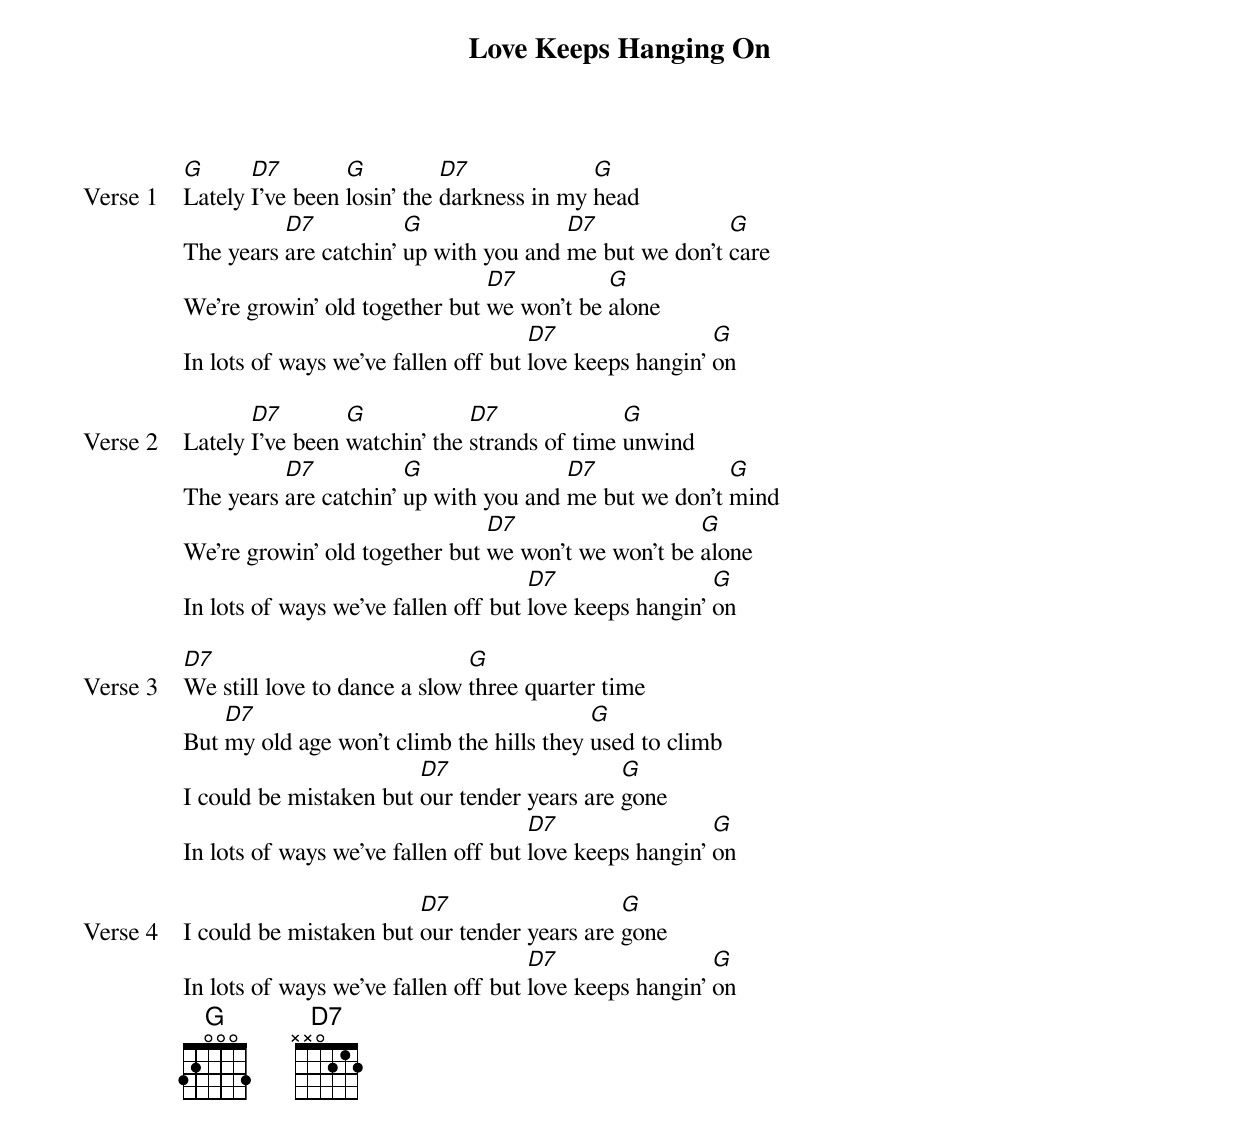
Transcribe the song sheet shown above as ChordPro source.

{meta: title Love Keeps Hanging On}
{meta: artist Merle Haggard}
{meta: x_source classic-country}
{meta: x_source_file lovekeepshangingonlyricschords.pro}
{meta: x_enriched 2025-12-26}

{start_of_verse: Verse 1}
[G]Lately [D7]I've been [G]losin' the [D7]darkness in my [G]head
The years [D7]are catchin' [G]up with you and [D7]me but we don't [G]care
We're growin' old together but [D7]we won't be [G]alone
In lots of ways we've fallen off but [D7]love keeps hangin' [G]on
{end_of_verse}

{start_of_verse: Verse 2}
Lately [D7]I've been [G]watchin' the [D7]strands of time [G]unwind
The years [D7]are catchin' [G]up with you and [D7]me but we don't [G]mind
We're growin' old together but [D7]we won't we won't be [G]alone
In lots of ways we've fallen off but [D7]love keeps hangin' [G]on
{end_of_verse}

{start_of_verse: Verse 3}
[D7]We still love to dance a slow [G]three quarter time
But [D7]my old age won't climb the hills they [G]used to climb
I could be mistaken but [D7]our tender years are [G]gone
In lots of ways we've fallen off but [D7]love keeps hangin' [G]on
{end_of_verse}

{start_of_verse: Verse 4}
I could be mistaken but [D7]our tender years are [G]gone
In lots of ways we've fallen off but [D7]love keeps hangin' [G]on
{end_of_verse}
